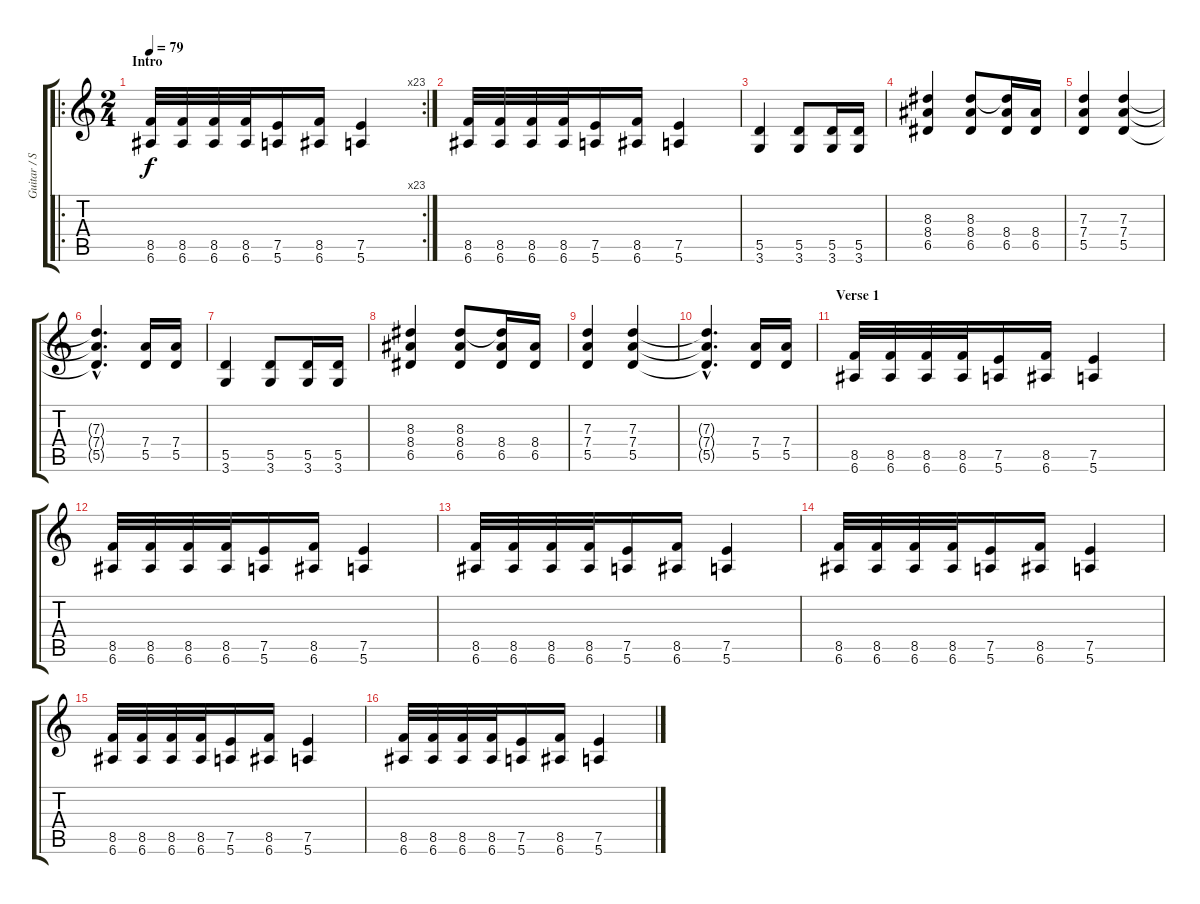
\track ("Guitar / Steph Carpenter" "Guitar / S") {instrument distortionguitar}
\staff {score tabs}
\tuning (E4 B3 G3 D3 A2 E2) {hide}
\ro
\rc 23
\ts (2 4)
\section ("" "Intro")
\tempo 79
\clef g2
\ks c
(8.5 6.6).32{dy f instrument distortionguitar} (8.5 6.6).32 (8.5 6.6).32 (8.5 6.6).32 (7.5 5.6).16 (8.5 6.6).16 (7.5 5.6).4 |
(8.5 6.6).32 (8.5 6.6).32 (8.5 6.6).32 (8.5 6.6).32 (7.5 5.6).16 (8.5 6.6).16 (7.5 5.6).4 |
(5.5 3.6).4 (5.5 3.6).8 (5.5 3.6).16 (5.5 3.6).16 |
(8.3 8.4 6.5).4 (8.3 8.4 6.5).8 (8.3{t} 8.4 6.5).16 (8.4 6.5).16 |
(7.3 7.4 5.5).4 (7.3 7.4 5.5).4 |
(7.3{hac t} 7.4{hac t} 5.5{hac t}).4{d} (7.4 5.5).16 (7.4 5.5).16 |
(5.5 3.6).4 (5.5 3.6).8 (5.5 3.6).16 (5.5 3.6).16 |
(8.3 8.4 6.5).4 (8.3 8.4 6.5).8 (8.3{t} 8.4 6.5).16 (8.4 6.5).16 |
(7.3 7.4 5.5).4 (7.3 7.4 5.5).4 |
(7.3{hac t} 7.4{hac t} 5.5{hac t}).4{d} (7.4 5.5).16 (7.4 5.5).16 |
\section ("" "Verse 1")
(8.5 6.6).32 (8.5 6.6).32 (8.5 6.6).32 (8.5 6.6).32 (7.5 5.6).16 (8.5 6.6).16 (7.5 5.6).4 |
(8.5 6.6).32 (8.5 6.6).32 (8.5 6.6).32 (8.5 6.6).32 (7.5 5.6).16 (8.5 6.6).16 (7.5 5.6).4 |
(8.5 6.6).32 (8.5 6.6).32 (8.5 6.6).32 (8.5 6.6).32 (7.5 5.6).16 (8.5 6.6).16 (7.5 5.6).4 |
(8.5 6.6).32 (8.5 6.6).32 (8.5 6.6).32 (8.5 6.6).32 (7.5 5.6).16 (8.5 6.6).16 (7.5 5.6).4 |
(8.5 6.6).32 (8.5 6.6).32 (8.5 6.6).32 (8.5 6.6).32 (7.5 5.6).16 (8.5 6.6).16 (7.5 5.6).4 |
(8.5 6.6).32 (8.5 6.6).32 (8.5 6.6).32 (8.5 6.6).32 (7.5 5.6).16 (8.5 6.6).16 (7.5 5.6).4
